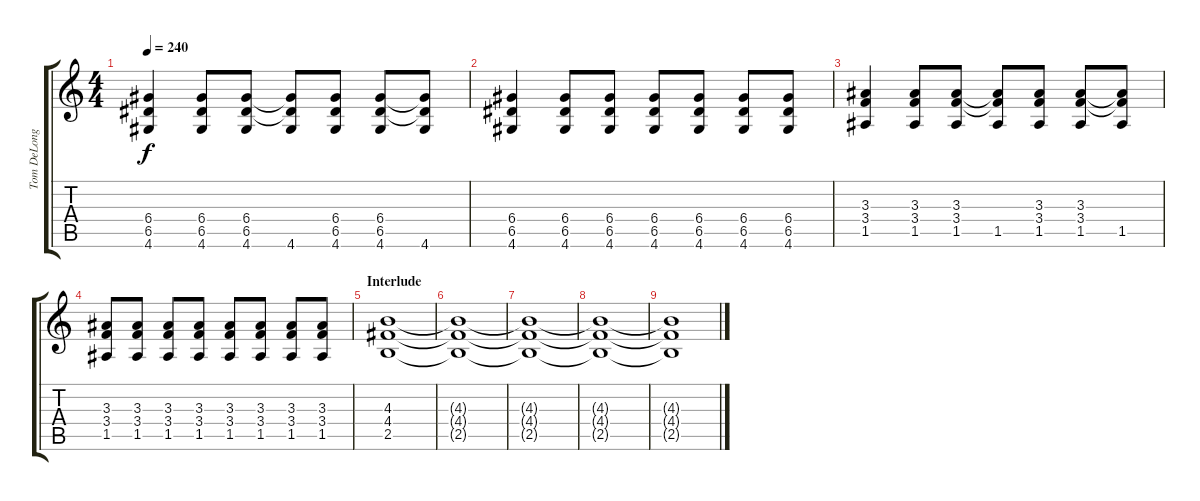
\track ("Tom DeLonge - Guitar 1" "Tom DeLong") {instrument distortionguitar}
\staff {score tabs}
\tuning (E4 B3 G3 D3 A2 E2) {hide}
\ts (4 4)
\tempo 240
\clef g2
\ks c
(6.4 6.5 4.6).4{dy f} (6.4 6.5 4.6).8 (6.4 6.5 4.6).8 (6.4{t} 6.5{t} 4.6).8 (6.4 6.5 4.6).8 (6.4 6.5 4.6).8 (6.4{t} 6.5{t} 4.6).8 |
(6.4 6.5 4.6).4 (6.4 6.5 4.6).8 (6.4 6.5 4.6).8 (6.4 6.5 4.6).8 (6.4 6.5 4.6).8 (6.4 6.5 4.6).8 (6.4 6.5 4.6).8 |
(3.3 3.4 1.5).4 (3.3 3.4 1.5).8 (3.3 3.4 1.5).8 (3.3{t} 3.4{t} 1.5).8 (3.3 3.4 1.5).8 (3.3 3.4 1.5).8 (3.3{t} 3.4{t} 1.5).8 |
(3.3 3.4 1.5).8 (3.3 3.4 1.5).8 (3.3 3.4 1.5).8 (3.3 3.4 1.5).8 (3.3 3.4 1.5).8 (3.3 3.4 1.5).8 (3.3 3.4 1.5).8 (3.3 3.4 1.5).8 |
\section ("" "Interlude")
(4.3 4.4 2.5).1 |
(4.3{t} 4.4{t} 2.5{t}).1{volume 8} |
(4.3{t} 4.4{t} 2.5{t}).1{volume 0} |
(4.3{t} 4.4{t} 2.5{t}).1 |
(4.3{t} 4.4{t} 2.5{t}).1
